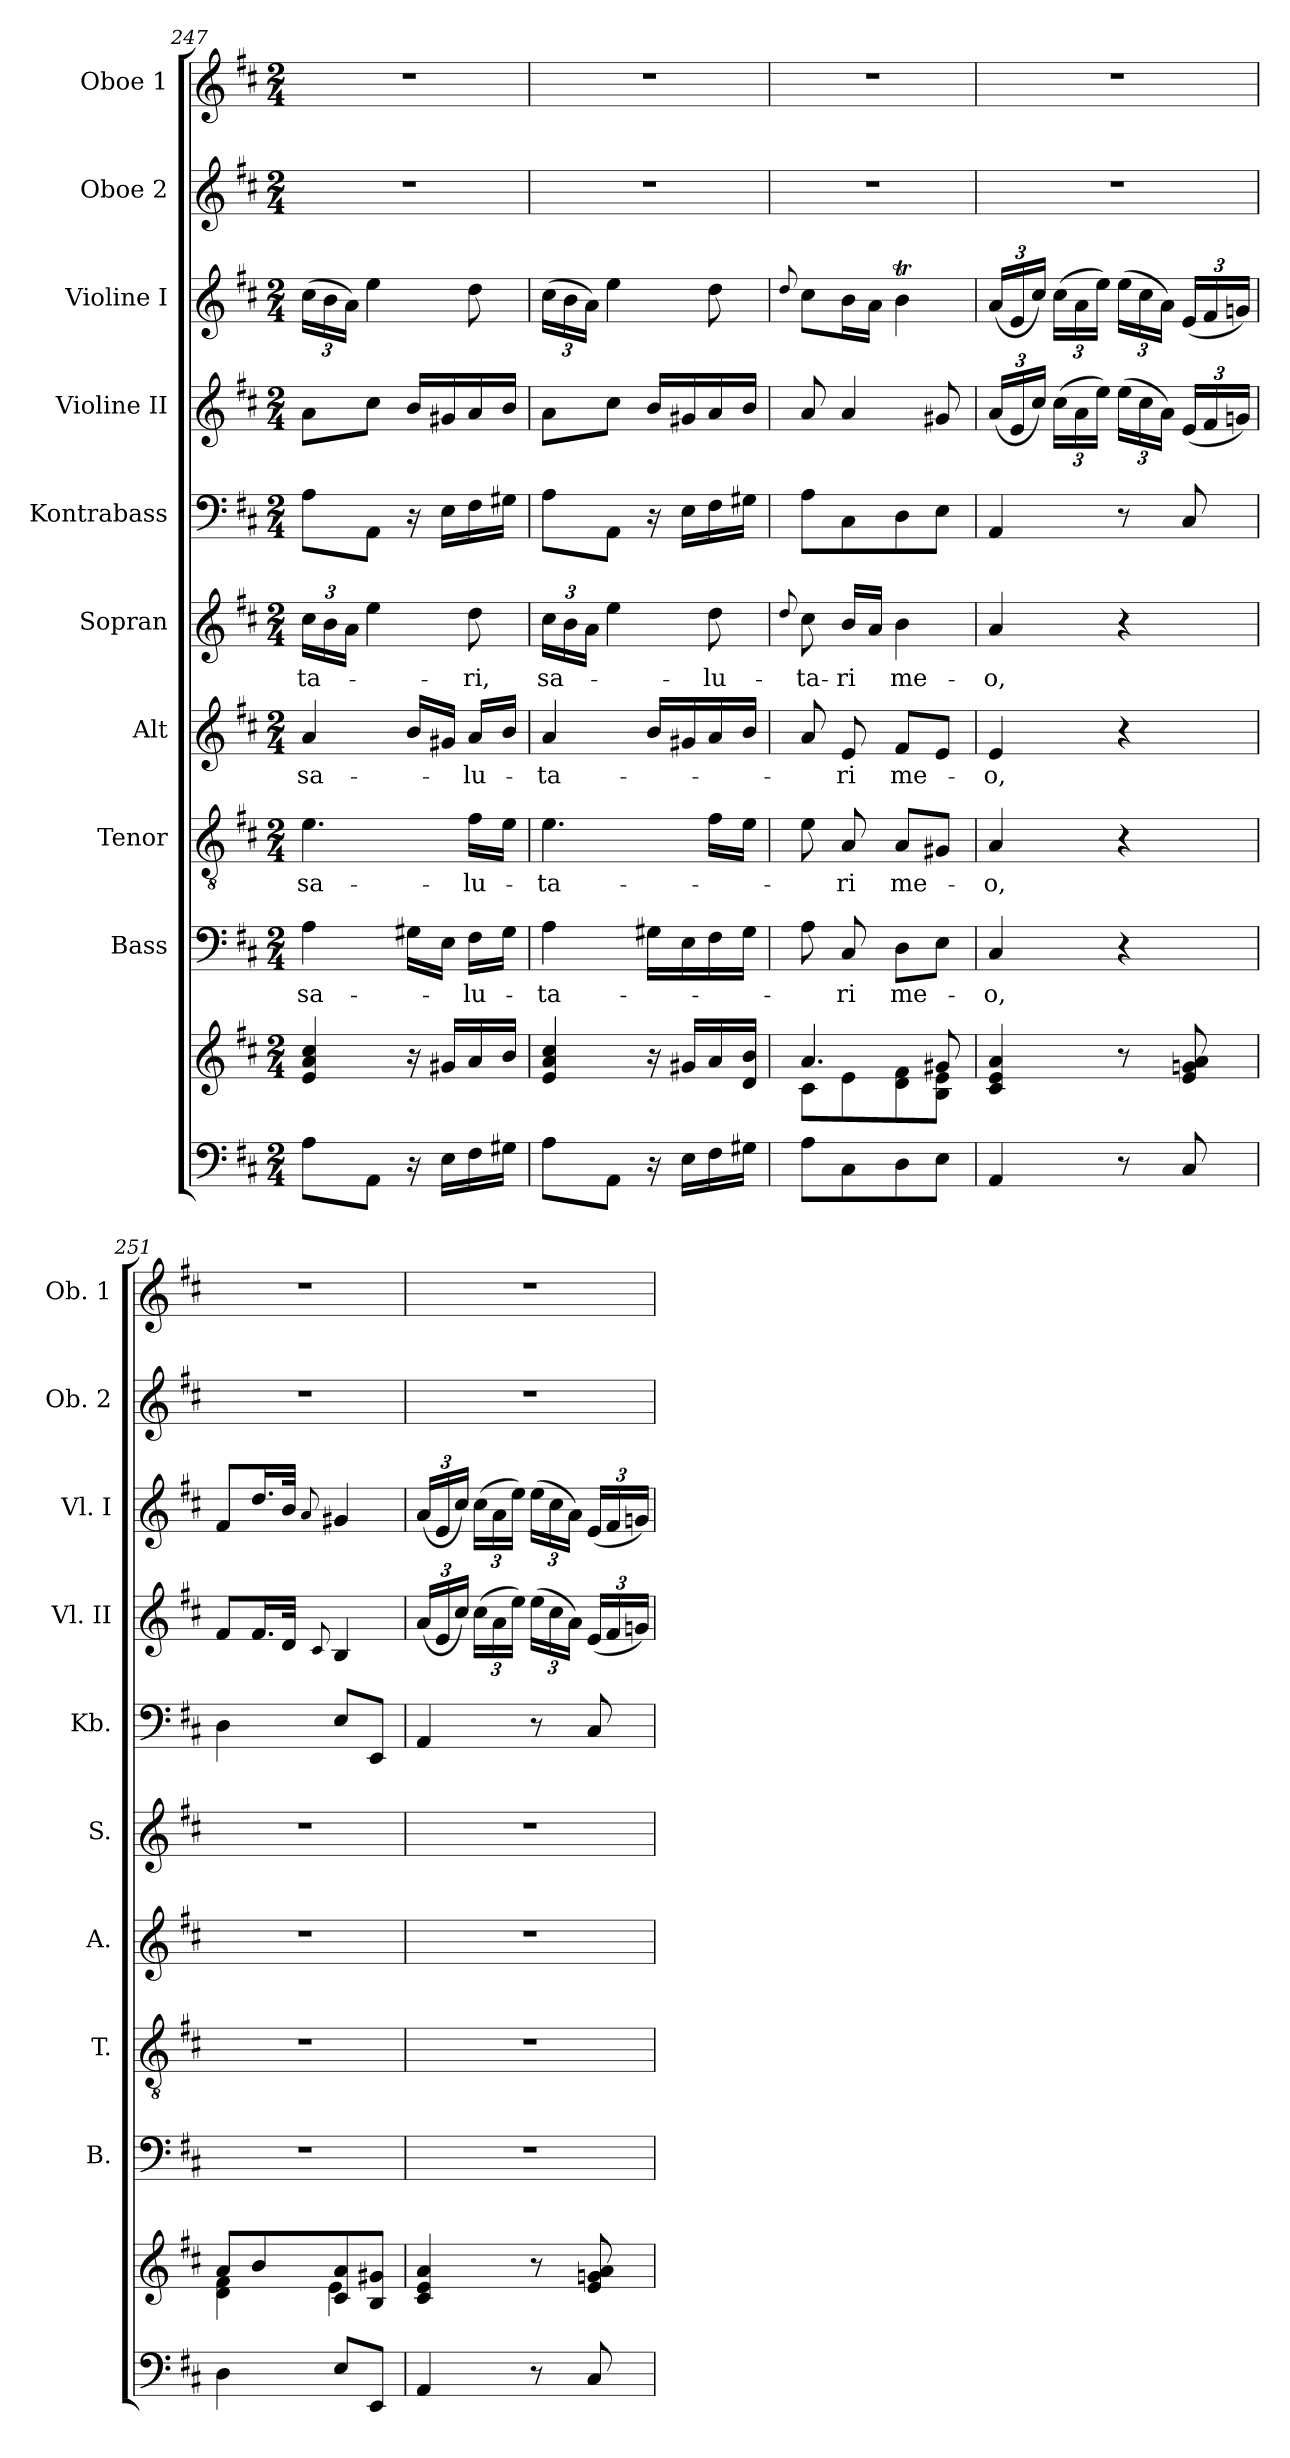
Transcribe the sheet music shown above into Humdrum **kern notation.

**kern	**kern	**kern	**text	**kern	**text	**kern	**text	**kern	**text	**kern	**kern	**kern	**kern	**kern
*part10	*part10	*part9	*part9	*part8	*part8	*part7	*part7	*part6	*part6	*part5	*part4	*part3	*part2	*part1
*staff11	*staff10	*staff9	*staff9	*staff8	*staff8	*staff7	*staff7	*staff6	*staff6	*staff5	*staff4	*staff3	*staff2	*staff1
*	*	*I"Bass	*	*I"Tenor	*	*I"Alt	*	*I"Sopran	*	*I"Kontrabass	*I"Violine II	*I"Violine I	*I"Oboe 2	*I"Oboe 1
*	*	*I'B.	*	*I'T.	*	*I'A.	*	*I'S.	*	*I'Kb.	*I'Vl. II	*I'Vl. I	*I'Ob. 2	*I'Ob. 1
*clefF4	*clefG2	*clefF4	*	*clefGv2	*	*clefG2	*	*clefG2	*	*clefF4	*clefG2	*clefG2	*clefG2	*clefG2
*	*	*	*	*	*	*	*	*	*	*ITrd7c12	*	*	*	*
*k[f#c#]	*k[f#c#]	*k[f#c#]	*	*k[f#c#]	*	*k[f#c#]	*	*k[f#c#]	*	*k[f#c#]	*k[f#c#]	*k[f#c#]	*k[f#c#]	*k[f#c#]
*D:	*D:	*D:	*	*D:	*	*D:	*	*D:	*	*D:	*D:	*D:	*D:	*D:
*M2/4	*M2/4	*M2/4	*	*M2/4	*	*M2/4	*	*M2/4	*	*M2/4	*M2/4	*M2/4	*M2/4	*M2/4
=247	=247	=247	=247	=247	=247	=247	=247	=247	=247	=247	=247	=247	=247	=247
!	!	!	!LO:LY:b	!	!LO:LY:b	!	!LO:LY:b	!	!	!	!	!	!	!
*	*	*	*	*	*	*	*	*Xbrackettup	*	*	*	*	*	*
!	!	!	!	!	!	!	!	!	!LO:LY:b	!	!	!	!	!
8A\L	4e/ 4a/ 4cc#/	4A\	sa-	4.e\	sa-	4a/	sa-	24cc#\LL	-ta-	8AA\L	8a\L	(>24cc#\LL	2r	2r
.	.	.	.	.	.	.	.	24b\	.	.	.	24b\	.	.
.	.	.	.	.	.	.	.	24a\JJ	.	.	.	24a\JJ)	.	.
8AA\J	.	.	.	.	.	.	.	4ee\	.	8AAA\J	8cc#\J	4ee\	.	.
16r	16r	16G#X\LL	.	.	.	16b/LL	.	.	.	16r	16b/LL	.	.	.
16E\LL	16g#X/LL	16E\JJ	.	.	.	16g#X/JJ	.	.	.	16EE\LL	16g#X/	.	.	.
!	!	!	!LO:LY:b	!	!LO:LY:b	!	!LO:LY:b	!	!LO:LY:b	!	!	!	!	!
16F#\	16a/	16F#\LL	-lu-	16f#\LL	-lu-	16a/LL	-lu-	8dd\	-ri,	16FF#\	16a/	8dd\	.	.
16G#X\JJ	16b/JJ	16G#\JJ	.	16e\JJ	.	16b/JJ	.	.	.	16GG#X\JJ	16b/JJ	.	.	.
=248	=248	=248	=248	=248	=248	=248	=248	=248	=248	=248	=248	=248	=248	=248
!	!	!	!LO:LY:b	!	!LO:LY:b	!	!LO:LY:b	!	!LO:LY:b	!	!	!	!	!
8A\L	4e/ 4a/ 4cc#/	4A\	-ta-	4.e\	-ta-	4a/	-ta-	24cc#\LL	sa-	8AA\L	8a\L	(>24cc#\LL	2r	2r
.	.	.	.	.	.	.	.	24b\	.	.	.	24b\	.	.
.	.	.	.	.	.	.	.	24a\JJ	.	.	.	24a\JJ)	.	.
8AA\J	.	.	.	.	.	.	.	4ee\	.	8AAA\J	8cc#\J	4ee\	.	.
16r	16r	16G#X\LL	.	.	.	16b/LL	.	.	.	16r	16b/LL	.	.	.
16E\LL	16g#X/LL	16E\	.	.	.	16g#X/	.	.	.	16EE\LL	16g#X/	.	.	.
!	!	!	!	!	!	!	!	!	!LO:LY:b	!	!	!	!	!
16F#\	16a/	16F#\	.	16f#\LL	.	16a/	.	8dd\	-lu-	16FF#\	16a/	8dd\	.	.
16G#X\JJ	16d/ 16b/JJ	16G#\JJ	.	16e\JJ	.	16b/JJ	.	.	.	16GG#X\JJ	16b/JJ	.	.	.
=249	=249	=249	=249	=249	=249	=249	=249	=249	=249	=249	=249	=249	=249	=249
.	.	.	.	.	.	.	.	8qqdd/	.	.	.	8qqdd/	.	.
*	*^	*	*	*	*	*	*	*	*	*	*	*	*	*
!	!	!	!	!	!	!	!	!	!	!LO:LY:b	!	!	!	!	!
8A\L	4.a/	8c#\L	8A\	.	8e\	.	8a/	.	8cc#\	-ta-	8AA\L	8a/	8cc#\L	2r	2r
!	!	!	!	!LO:LY:b	!	!LO:LY:b	!	!LO:LY:b	!	!LO:LY:b	!	!	!	!	!
8C#\	.	8e\	8C#/	-ri	8A/	-ri	8e/	-ri	16b/LL	-ri	8CC#\	4a/	16b\L	.	.
.	.	.	.	.	.	.	.	.	16a/JJ	.	.	.	16a\JJ	.	.
!	!	!	!	!LO:LY:b	!	!LO:LY:b	!	!LO:LY:b	!	!LO:LY:b	!	!	!	!	!
8D\	.	8d\ 8f#\	8D\L	me-	8A/L	me-	8f#/L	me-	4b\	me-	8DD\	.	4bT\	.	.
8E\J	8g#X/	8B\ 8e\J	8E\J	.	8G#X/J	.	8e/J	.	.	.	8EE\J	8g#X/	.	.	.
!!LO:PB:g=z
=250	=250	=250	=250	=250	=250	=250	=250	=250	=250	=250	=250	=250	=250	=250	=250
!	!	!	!	!LO:LY:b	!	!LO:LY:b	!	!LO:LY:b	!	!LO:LY:b	!	!	!	!	!
*	*v	*v	*	*	*	*	*	*	*	*	*	*	*	*	*
4AA/	4c#/ 4e/ 4a/	4C#/	-o,	4A/	-o,	4e/	-o,	4a/	-o,	4AAA/	(<24a/LL	(<24a/LL	2r	2r
.	.	.	.	.	.	.	.	.	.	.	24e/	24e/	.	.
.	.	.	.	.	.	.	.	.	.	.	24cc#/JJ)	24cc#/JJ)	.	.
.	.	.	.	.	.	.	.	.	.	.	(>24cc#\LL	(>24cc#\LL	.	.
.	.	.	.	.	.	.	.	.	.	.	24a\	24a\	.	.
.	.	.	.	.	.	.	.	.	.	.	24ee\JJ)	24ee\JJ)	.	.
8r	8r	4r	.	4r	.	4r	.	4r	.	8r	(>24ee\LL	(>24ee\LL	.	.
.	.	.	.	.	.	.	.	.	.	.	24cc#\	24cc#\	.	.
.	.	.	.	.	.	.	.	.	.	.	24a\JJ)	24a\JJ)	.	.
8C#/	8e/ 8gn/ 8a/	.	.	.	.	.	.	.	.	8CC#/	(<24e/LL	(<24e/LL	.	.
.	.	.	.	.	.	.	.	.	.	.	24f#/	24f#/	.	.
.	.	.	.	.	.	.	.	.	.	.	24gn/JJ)	24gn/JJ)	.	.
=251	=251	=251	=251	=251	=251	=251	=251	=251	=251	=251	=251	=251	=251	=251
*	*^	*	*	*	*	*	*	*	*	*	*	*	*	*
4D\	8a/L	4d\ 4f#\	2r	.	2r	.	2r	.	2r	.	4DD\	8f#/L	8f#/L	2r	2r
.	8b/	.	.	.	.	.	.	.	.	.	.	16.f#/L	16.dd/L	.	.
.	.	.	.	.	.	.	.	.	.	.	.	32d/JJk	32b/JJk	.	.
.	.	.	.	.	.	.	.	.	.	.	.	8qqc#/	8qqa/	.	.
8E/L	8c#/ 8a/	4e\	.	.	.	.	.	.	.	.	8EE/L	4B/	4g#X/	.	.
8EE/J	8B/ 8g#X/J	.	.	.	.	.	.	.	.	.	8EEE/J	.	.	.	.
*	*v	*v	*	*	*	*	*	*	*	*	*	*	*	*	*
=252	=252	=252	=252	=252	=252	=252	=252	=252	=252	=252	=252	=252	=252	=252
4AA/	4c#/ 4e/ 4a/	2r	.	2r	.	2r	.	2r	.	4AAA/	(<24a/LL	(<24a/LL	2r	2r
.	.	.	.	.	.	.	.	.	.	.	24e/	24e/	.	.
.	.	.	.	.	.	.	.	.	.	.	24cc#/JJ)	24cc#/JJ)	.	.
.	.	.	.	.	.	.	.	.	.	.	(>24cc#\LL	(>24cc#\LL	.	.
.	.	.	.	.	.	.	.	.	.	.	24a\	24a\	.	.
.	.	.	.	.	.	.	.	.	.	.	24ee\JJ)	24ee\JJ)	.	.
8r	8r	.	.	.	.	.	.	.	.	8r	(>24ee\LL	(>24ee\LL	.	.
.	.	.	.	.	.	.	.	.	.	.	24cc#\	24cc#\	.	.
.	.	.	.	.	.	.	.	.	.	.	24a\JJ)	24a\JJ)	.	.
8C#/	8e/ 8gn/ 8a/	.	.	.	.	.	.	.	.	8CC#/	(<24e/LL	(<24e/LL	.	.
.	.	.	.	.	.	.	.	.	.	.	24f#/	24f#/	.	.
.	.	.	.	.	.	.	.	.	.	.	24gn/JJ)	24gn/JJ)	.	.
=	=	=	=	=	=	=	=	=	=	=	=	=	=	=
*-	*-	*-	*-	*-	*-	*-	*-	*-	*-	*-	*-	*-	*-	*-
